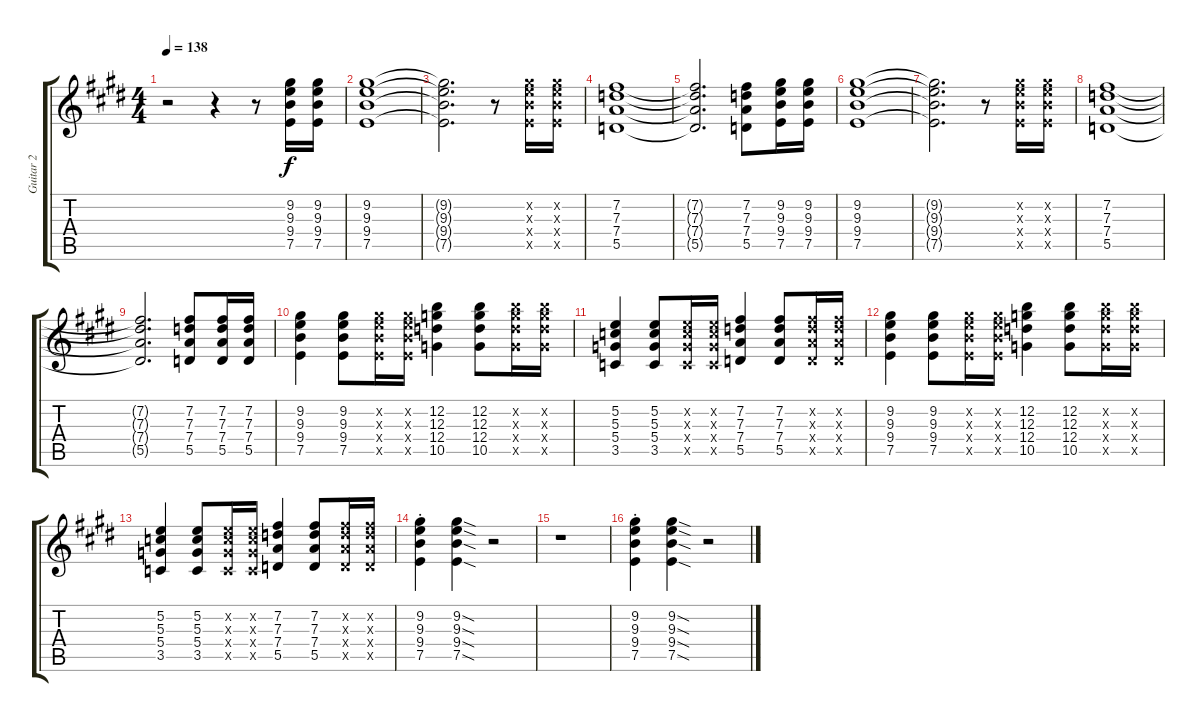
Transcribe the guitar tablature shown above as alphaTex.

\track ("Guitar 2" "Guitar 2") {instrument electricguitarclean}
\staff {score tabs}
\tuning (E4 B3 G3 D3 A2 E2) {hide}
\ts (4 4)
\tempo 138
\clef g2
\ks e
r.2{dy f instrument electricguitarclean} r.4 r.8 (9.2 9.3 9.4 7.5).16 (9.2 9.3 9.4 7.5).16 |
\ks c#minor
(9.2 9.3 9.4 7.5).1 |
(9.2{t} 9.3{t} 9.4{t} 7.5{t}).2{d} r.8 (9.2{x} 9.3{x} 9.4{x} 7.5{x}).16 (9.2{x} 9.3{x} 9.4{x} 7.5{x}).16 |
(7.2 7.3 7.4 5.5).1 |
(7.2{t} 7.3{t} 7.4{t} 5.5{t}).2{d} (7.2 7.3 7.4 5.5).8 (9.2 9.3 9.4 7.5).16 (9.2 9.3 9.4 7.5).16 |
\ks e
(9.2 9.3 9.4 7.5).1 |
\ks c#minor
(9.2{t} 9.3{t} 9.4{t} 7.5{t}).2{d} r.8 (9.2{x} 9.3{x} 9.4{x} 7.5{x}).16 (9.2{x} 9.3{x} 9.4{x} 7.5{x}).16 |
(7.2 7.3 7.4 5.5).1 |
(7.2{t} 7.3{t} 7.4{t} 5.5{t}).2{d} (7.2 7.3 7.4 5.5).8 (7.2 7.3 7.4 5.5).16 (7.2 7.3 7.4 5.5).16 |
\ks e
(9.2 9.3 9.4 7.5).4 (9.2 9.3 9.4 7.5).8 (9.2{x} 9.3{x} 9.4{x} 7.5{x}).16 (9.2{x} 9.3{x} 9.4{x} 7.5{x}).16 (12.2 12.3 12.4 10.5).4 (12.2 12.3 12.4 10.5).8 (12.2{x} 12.3{x} 12.4{x} 10.5{x}).16 (12.2{x} 12.3{x} 12.4{x} 10.5{x}).16 |
\ks c#minor
(5.2 5.3 5.4 3.5).4 (5.2 5.3 5.4 3.5).8 (5.2{x} 5.3{x} 5.4{x} 3.5{x}).16 (5.2{x} 5.3{x} 5.4{x} 3.5{x}).16 (7.2 7.3 7.4 5.5).4 (7.2 7.3 7.4 5.5).8 (7.2{x} 7.3{x} 7.4{x} 5.5{x}).16 (7.2{x} 7.3{x} 7.4{x} 5.5{x}).16 |
(9.2 9.3 9.4 7.5).4 (9.2 9.3 9.4 7.5).8 (9.2{x} 9.3{x} 9.4{x} 7.5{x}).16 (9.2{x} 9.3{x} 9.4{x} 7.5{x}).16 (12.2 12.3 12.4 10.5).4 (12.2 12.3 12.4 10.5).8 (12.2{x} 12.3{x} 12.4{x} 10.5{x}).16 (12.2{x} 12.3{x} 12.4{x} 10.5{x}).16 |
(5.2 5.3 5.4 3.5).4 (5.2 5.3 5.4 3.5).8 (5.2{x} 5.3{x} 5.4{x} 3.5{x}).16 (5.2{x} 5.3{x} 5.4{x} 3.5{x}).16 (7.2 7.3 7.4 5.5).4 (7.2 7.3 7.4 5.5).8 (7.2{x} 7.3{x} 7.4{x} 5.5{x}).16 (7.2{x} 7.3{x} 7.4{x} 5.5{x}).16 |
\ks e
(9.2{st} 9.3{st} 9.4{st} 7.5{st}).4 (9.2{sod} 9.3{sod} 9.4{sod} 7.5{sod}).4 r.2 |
\ks c#minor
r.1 |
(9.2{st} 9.3{st} 9.4{st} 7.5{st}).4 (9.2{sod} 9.3{sod} 9.4{sod} 7.5{sod}).4 r.2
